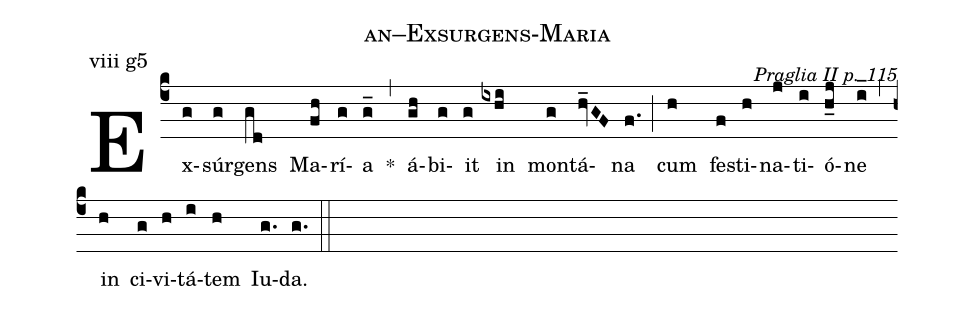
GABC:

name: an--Exsurgens-Maria;
commentary: Praglia II p. 115;
annotation: viii g5;
%%
(c4) Ex(g)súr(g)gens(gd) Ma(fh)rí(g)a(g_) *(,) á(gh)bi(g)it(g) in(ixhi) mon(g)tá(hv_GF)na(f.) (;) cum(h) fe(f)sti(h)na(j)ti(i)ó(h_j)ne(i_) (,) in(h) ci(g)vi(h)tá(i)tem(h) Iu(g.)da.(g.) (::)
